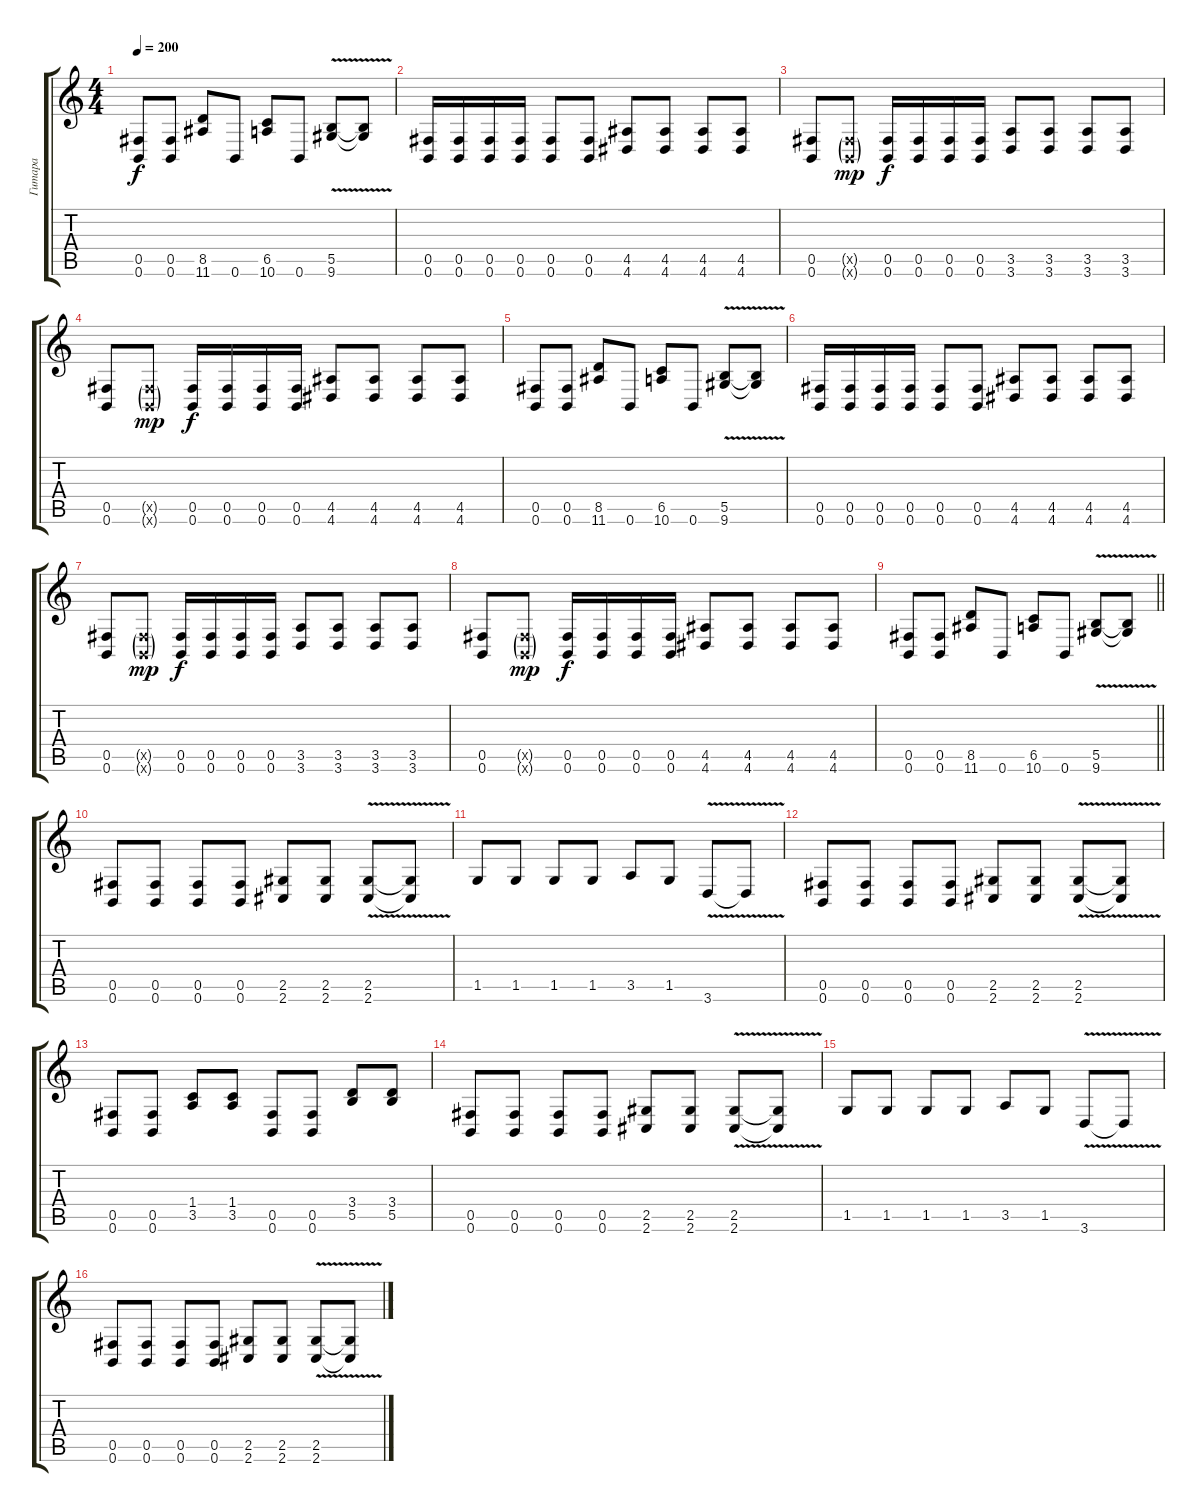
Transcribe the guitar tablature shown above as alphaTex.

\track ("Гитара" "Гитара") {instrument distortionguitar}
\staff {score tabs}
\tuning (Db4 Ab3 E3 B2 Gb2 B1) {hide}
\ts (4 4)
\tempo 200
\clef g2
\ks c
(0.5 0.6).8{dy f} (0.5 0.6).8 (8.5 11.6).8 0.6.8 (6.5 10.6).8 0.6.8 (5.5{v} 9.6).8 (5.5{t} 9.6{t}).8 |
(0.5 0.6).16 (0.5 0.6).16 (0.5 0.6).16 (0.5 0.6).16 (0.5 0.6).8 (0.5 0.6).8 (4.5 4.6).8 (4.5 4.6).8 (4.5 4.6).8 (4.5 4.6).8 |
(0.5 0.6).8 (0.5{g x} 0.6{g x}).8{dy mp} (0.5 0.6).16{dy f} (0.5 0.6).16 (0.5 0.6).16 (0.5 0.6).16 (3.5 3.6).8 (3.5 3.6).8 (3.5 3.6).8 (3.5 3.6).8 |
(0.5 0.6).8 (0.5{g x} 0.6{g x}).8{dy mp} (0.5 0.6).16{dy f} (0.5 0.6).16 (0.5 0.6).16 (0.5 0.6).16 (4.5 4.6).8 (4.5 4.6).8 (4.5 4.6).8 (4.5 4.6).8 |
(0.5 0.6).8 (0.5 0.6).8 (8.5 11.6).8 0.6.8 (6.5 10.6).8 0.6.8 (5.5{v} 9.6).8 (5.5{t} 9.6{t}).8 |
(0.5 0.6).16 (0.5 0.6).16 (0.5 0.6).16 (0.5 0.6).16 (0.5 0.6).8 (0.5 0.6).8 (4.5 4.6).8 (4.5 4.6).8 (4.5 4.6).8 (4.5 4.6).8 |
(0.5 0.6).8 (0.5{g x} 0.6{g x}).8{dy mp} (0.5 0.6).16{dy f} (0.5 0.6).16 (0.5 0.6).16 (0.5 0.6).16 (3.5 3.6).8 (3.5 3.6).8 (3.5 3.6).8 (3.5 3.6).8 |
(0.5 0.6).8 (0.5{g x} 0.6{g x}).8{dy mp} (0.5 0.6).16{dy f} (0.5 0.6).16 (0.5 0.6).16 (0.5 0.6).16 (4.5 4.6).8 (4.5 4.6).8 (4.5 4.6).8 (4.5 4.6).8 |
\barLineRight lightlight
(0.5 0.6).8 (0.5 0.6).8 (8.5 11.6).8 0.6.8 (6.5 10.6).8 0.6.8 (5.5{v} 9.6).8 (5.5{t} 9.6{t}).8 |
\section ("" "")
(0.5 0.6).8 (0.5 0.6).8 (0.5 0.6).8 (0.5 0.6).8 (2.5 2.6).8 (2.5 2.6).8 (2.5{v} 2.6{v}).8 (2.5{t} 2.6{t}).8 |
1.5.8 1.5.8 1.5.8 1.5.8 3.5.8 1.5.8 3.6{v}.8 3.6{t}.8 |
(0.5 0.6).8 (0.5 0.6).8 (0.5 0.6).8 (0.5 0.6).8 (2.5 2.6).8 (2.5 2.6).8 (2.5{v} 2.6{v}).8 (2.5{t} 2.6{t}).8 |
(0.5 0.6).8 (0.5 0.6).8 (1.4 3.5).8 (1.4 3.5).8 (0.5 0.6).8 (0.5 0.6).8 (3.4 5.5).8 (3.4 5.5).8 |
(0.5 0.6).8 (0.5 0.6).8 (0.5 0.6).8 (0.5 0.6).8 (2.5 2.6).8 (2.5 2.6).8 (2.5{v} 2.6{v}).8 (2.5{t} 2.6{t}).8 |
1.5.8 1.5.8 1.5.8 1.5.8 3.5.8 1.5.8 3.6{v}.8 3.6{t}.8 |
(0.5 0.6).8 (0.5 0.6).8 (0.5 0.6).8 (0.5 0.6).8 (2.5 2.6).8 (2.5 2.6).8 (2.5{v} 2.6{v}).8 (2.5{t} 2.6{t}).8
